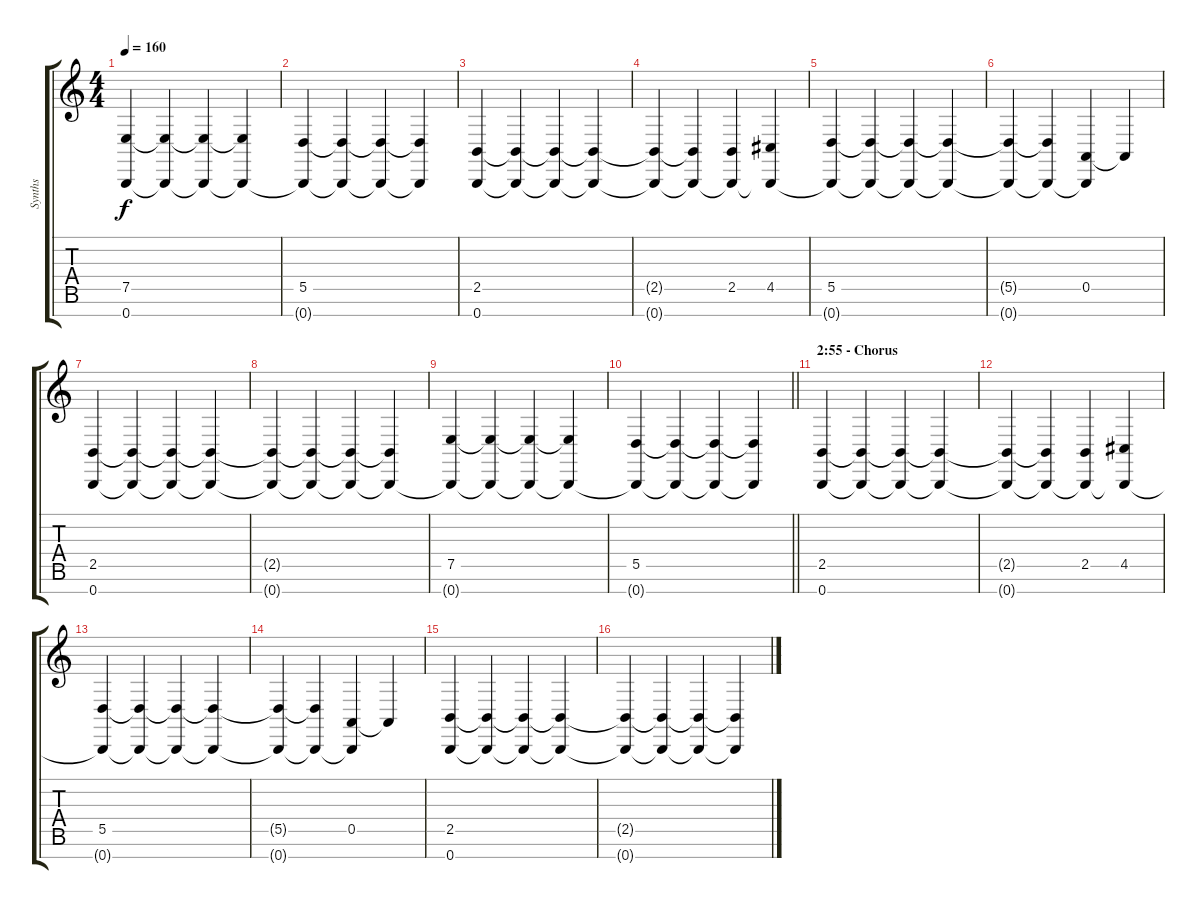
\track ("Synths" "Synths") {instrument pad8sweep}
\staff {score tabs}
\tuning (E4 B3 G3 D3 A2 E2 B1) {hide}
\ts (4 4)
\tempo 160
\clef g2
\ks c
(7.5 0.7{t}).4{dy f} (7.5{t} 0.7{t}).4 (7.5{t} 0.7{t}).4 (7.5{t} 0.7{t}).4 |
(5.5 0.7{t}).4 (5.5{t} 0.7{t}).4 (5.5{t} 0.7{t}).4 (5.5{t} 0.7{t}).4 |
(2.5 0.7).4 (2.5{t} 0.7{t}).4 (2.5{t} 0.7{t}).4 (2.5{t} 0.7{t}).4 |
(2.5{t} 0.7{t}).4 (2.5{t} 0.7{t}).4 (2.5 0.7{t}).4 (4.5 0.7{t}).4 |
(5.5 0.7{t}).4 (5.5{t} 0.7{t}).4 (5.5{t} 0.7{t}).4 (5.5{t} 0.7{t}).4 |
(5.5{t} 0.7{t}).4 (5.5{t} 0.7{t}).4 (0.5 0.7{t}).4 0.5{t}.4 |
(2.5 0.7).4 (2.5{t} 0.7{t}).4 (2.5{t} 0.7{t}).4 (2.5{t} 0.7{t}).4 |
(2.5{t} 0.7{t}).4 (2.5{t} 0.7{t}).4 (2.5{t} 0.7{t}).4 (2.5{t} 0.7{t}).4 |
(7.5 0.7{t}).4 (7.5{t} 0.7{t}).4 (7.5{t} 0.7{t}).4 (7.5{t} 0.7{t}).4 |
\barLineRight lightlight
(5.5 0.7{t}).4 (5.5{t} 0.7{t}).4 (5.5{t} 0.7{t}).4 (5.5{t} 0.7{t}).4 |
\section ("" "2:55 - Chorus")
(2.5 0.7).4 (2.5{t} 0.7{t}).4 (2.5{t} 0.7{t}).4 (2.5{t} 0.7{t}).4 |
(2.5{t} 0.7{t}).4 (2.5{t} 0.7{t}).4 (2.5 0.7{t}).4 (4.5 0.7{t}).4 |
(5.5 0.7{t}).4 (5.5{t} 0.7{t}).4 (5.5{t} 0.7{t}).4 (5.5{t} 0.7{t}).4 |
(5.5{t} 0.7{t}).4 (5.5{t} 0.7{t}).4 (0.5 0.7{t}).4 0.5{t}.4 |
(2.5 0.7).4 (2.5{t} 0.7{t}).4 (2.5{t} 0.7{t}).4 (2.5{t} 0.7{t}).4 |
(2.5{t} 0.7{t}).4 (2.5{t} 0.7{t}).4 (2.5{t} 0.7{t}).4 (2.5{t} 0.7{t}).4
